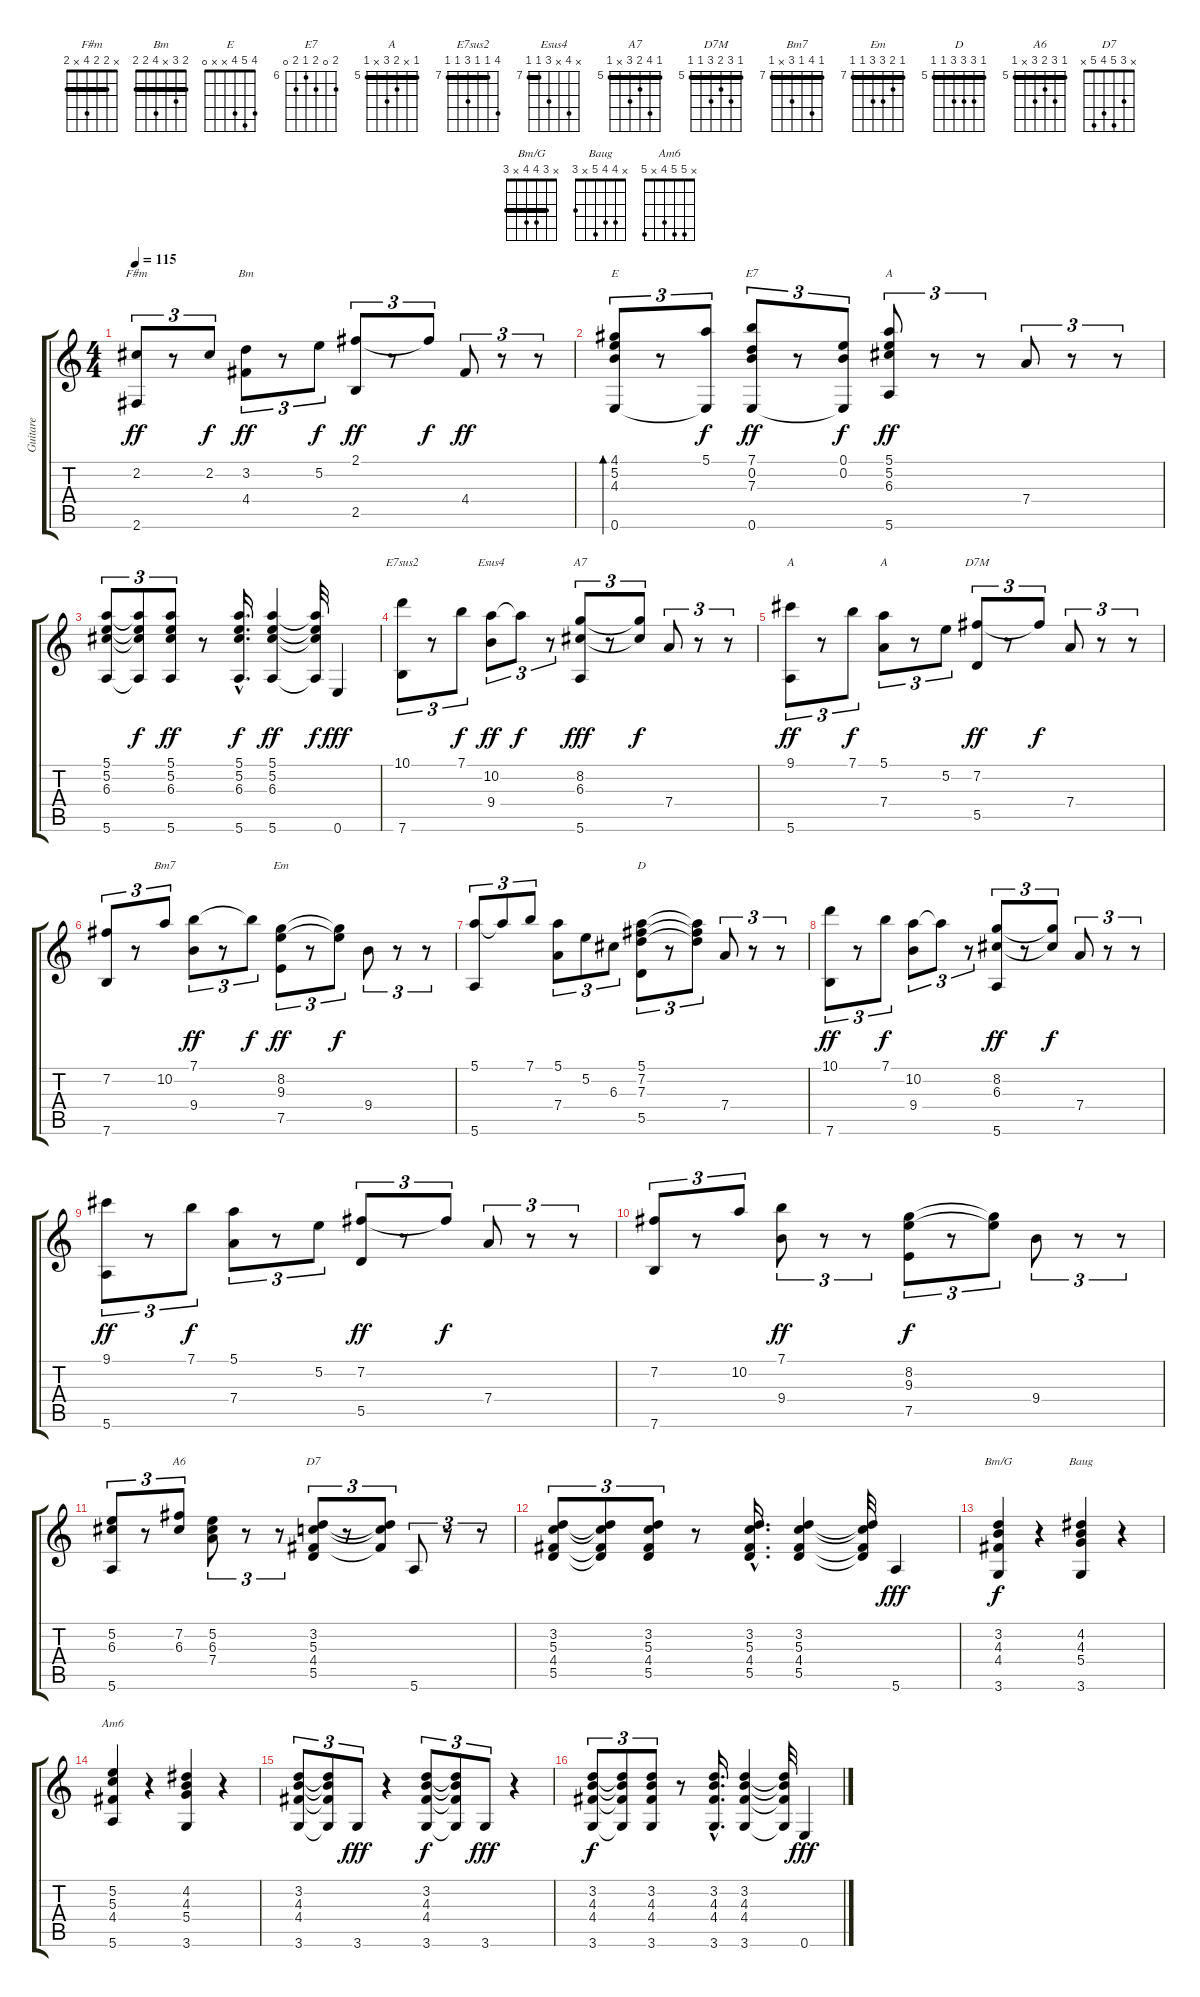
\track ("Guitare" "Guitare") {instrument electricguitarjazz}
\staff {score tabs}
\tuning (E4 B3 G3 D3 A2 E2) {hide}
\chord ("F#m" x 2 2 4 x 2) {barre 2}
\chord ("Bm" 2 3 x 4 2 2) {barre 2}
\chord ("E" 4 5 4 x x 0)
\chord ("E7" 7 0 7 6 7 0) {firstfret 6}
\chord ("A" 5 5 6 7 7 5) {firstfret 5 barre 5}
\chord ("E7sus2" 10 7 7 9 7 7) {firstfret 7 barre 7}
\chord ("Esus4" x 10 x 9 7 7) {firstfret 7 barre 7}
\chord ("A7" 5 8 6 7 x 5) {firstfret 5 barre 5}
\chord ("A" 9 x 6 7 x 5) {firstfret 5 barre 5}
\chord ("A" 5 x 6 7 x 5) {firstfret 5 barre 5}
\chord ("D7M" 5 7 6 7 5 5) {firstfret 5 barre 5}
\chord ("Bm7" 7 10 7 9 x 7) {firstfret 7 barre 7}
\chord ("Em" 7 8 9 9 7 7) {firstfret 7 barre 7}
\chord ("D" 5 7 7 7 5 5) {firstfret 5 barre 5}
\chord ("A6" 5 7 6 7 x 5) {firstfret 5 barre 5}
\chord ("D7" x 3 5 4 5 x)
\chord ("Bm/G" x 3 4 4 x 3) {barre 3}
\chord ("Baug" x 4 4 5 x 3) {barre 3}
\chord ("Am6" x 5 5 4 x 5)
\ts (4 4)
\tempo 115
\clef g2
\ks c
(2.2 2.6).8{tu (3 2) ch "F#m" dy ff} r.8{tu (3 2)} 2.2.8{tu (3 2) dy f} (3.2 4.4).8{tu (3 2) ch "Bm" dy ff} r.8{tu (3 2)} 5.2.8{tu (3 2) dy f} (2.1 2.5).8{tu (3 2) dy ff} r.8{tu (3 2)} 2.1{t}.8{tu (3 2) dy f} 4.4.8{tu (3 2) dy ff} r.8{tu (3 2)} r.8{tu (3 2)} |
(4.1 5.2 4.3 0.6).8{tu (3 2) bd 120 ch "E"} r.8{tu (3 2)} (5.1 0.6{t}).8{tu (3 2) dy f} (7.1 0.2 7.3 0.6).8{tu (3 2) ch "E7" dy ff} r.8{tu (3 2)} (0.1 0.2 0.6{t}).8{tu (3 2) dy f} (5.1 5.2 6.3 5.6).8{tu (3 2) ch "A" dy ff} r.8{tu (3 2)} r.8{tu (3 2)} 7.4.8{tu (3 2)} r.8{tu (3 2)} r.8{tu (3 2)} |
(5.1 5.2 6.3 5.6).8{tu (3 2)} (5.1{t} 5.2{t} 6.3{t} 5.6{t}).8{tu (3 2) dy f} (5.1 5.2 6.3 5.6).8{tu (3 2) dy ff} r.8 (5.1{hac} 5.2{hac} 6.3{hac} 5.6{hac}).16{d dy f} (5.1 5.2 6.3 5.6).4{dy ff} (5.1{t} 5.2{t} 6.3{t} 5.6{t}).32{dy f} 0.6.4{dy fff} |
(10.1 7.6).8{tu (3 2) ch "E7sus2"} r.8{tu (3 2)} 7.1.8{tu (3 2) dy f} (10.2 9.4).8{tu (3 2) ch "Esus4" dy ff} 10.2{t}.8{tu (3 2) dy f} r.8{tu (3 2)} (8.2 6.3 5.6).8{tu (3 2) ch "A7" dy fff} r.8{tu (3 2)} (8.2{t} 6.3{t}).8{tu (3 2) dy f} 7.4.8{tu (3 2)} r.8{tu (3 2)} r.8{tu (3 2)} |
(9.1 5.6).8{tu (3 2) ch "A" dy ff} r.8{tu (3 2)} 7.1.8{tu (3 2) dy f} (5.1 7.4).8{tu (3 2) ch "A"} r.8{tu (3 2)} 5.2.8{tu (3 2)} (7.2 5.5).8{tu (3 2) ch "D7M" dy ff} r.8{tu (3 2)} 7.2{t}.8{tu (3 2) dy f} 7.4.8{tu (3 2)} r.8{tu (3 2)} r.8{tu (3 2)} |
(7.2 7.6).8{tu (3 2)} r.8{tu (3 2)} 10.2.8{tu (3 2) ch "Bm7"} (7.1 9.4).8{tu (3 2) dy ff} r.8{tu (3 2)} 7.1{t}.8{tu (3 2) dy f} (8.2 9.3 7.5).8{tu (3 2) ch "Em" dy ff} r.8{tu (3 2)} (8.2{t} 9.3{t}).8{tu (3 2) dy f} 9.4.8{tu (3 2)} r.8{tu (3 2)} r.8{tu (3 2)} |
(5.1 5.6).8{tu (3 2)} 5.1{t}.8{tu (3 2)} 7.1.8{tu (3 2)} (5.1 7.4).8{tu (3 2)} 5.2.8{tu (3 2)} 6.3.8{tu (3 2)} (5.1 7.2 7.3 5.5).8{tu (3 2) ch "D"} r.8{tu (3 2)} (5.1{t} 7.2{t} 7.3{t}).8{tu (3 2)} 7.4.8{tu (3 2)} r.8{tu (3 2)} r.8{tu (3 2)} |
(10.1 7.6).8{tu (3 2) dy ff} r.8{tu (3 2)} 7.1.8{tu (3 2) dy f} (10.2 9.4).8{tu (3 2)} 10.2{t}.8{tu (3 2)} r.8{tu (3 2)} (8.2 6.3 5.6).8{tu (3 2) dy ff} r.8{tu (3 2)} (8.2{t} 6.3{t}).8{tu (3 2) dy f} 7.4.8{tu (3 2)} r.8{tu (3 2)} r.8{tu (3 2)} |
(9.1 5.6).8{tu (3 2) dy ff} r.8{tu (3 2)} 7.1.8{tu (3 2) dy f} (5.1 7.4).8{tu (3 2)} r.8{tu (3 2)} 5.2.8{tu (3 2)} (7.2 5.5).8{tu (3 2) dy ff} r.8{tu (3 2)} 7.2{t}.8{tu (3 2) dy f} 7.4.8{tu (3 2)} r.8{tu (3 2)} r.8{tu (3 2)} |
(7.2 7.6).8{tu (3 2)} r.8{tu (3 2)} 10.2.8{tu (3 2)} (7.1 9.4).8{tu (3 2) dy ff} r.8{tu (3 2)} r.8{tu (3 2)} (8.2 9.3 7.5).8{tu (3 2) dy f} r.8{tu (3 2)} (8.2{t} 9.3{t}).8{tu (3 2)} 9.4.8{tu (3 2)} r.8{tu (3 2)} r.8{tu (3 2)} |
(5.2 6.3 5.6).8{tu (3 2)} r.8{tu (3 2)} (7.2 6.3).8{tu (3 2) ch "A6"} (5.2 6.3 7.4).8{tu (3 2)} r.8{tu (3 2)} r.8{tu (3 2)} (3.2 5.3 4.4 5.5).8{tu (3 2) ch "D7"} r.8{tu (3 2)} (3.2{t} 5.3{t} 4.4{t}).8{tu (3 2)} 5.6.8{tu (3 2)} r.8{tu (3 2)} r.8{tu (3 2)} |
(3.2 5.3 4.4 5.5).8{tu (3 2)} (3.2{t} 5.3{t} 4.4{t} 5.5{t}).8{tu (3 2)} (3.2 5.3 4.4 5.5).8{tu (3 2)} r.8 (3.2{hac} 5.3{hac} 4.4{hac} 5.5{hac}).16{d} (3.2 5.3 4.4 5.5).4 (3.2{t} 5.3{t} 4.4{t} 5.5{t}).32 5.6.4{dy fff} |
(3.2 4.3 4.4 3.6).4{ch "Bm/G" dy f} r.4 (4.2 4.3 5.4 3.6).4{ch "Baug"} r.4 |
(5.2 5.3 4.4 5.6).4{ch "Am6"} r.4 (4.2 4.3 5.4 3.6).4 r.4 |
(3.2 4.3 4.4 3.6).8{tu (3 2)} (3.2{t} 4.3{t} 4.4{t} 3.6{t}).8{tu (3 2)} 3.6.8{tu (3 2) dy fff} r.4 (3.2 4.3 4.4 3.6).8{tu (3 2) dy f} (3.2{t} 4.3{t} 4.4{t} 3.6{t}).8{tu (3 2)} 3.6.8{tu (3 2) dy fff} r.4 |
(3.2 4.3 4.4 3.6).8{tu (3 2) dy f} (3.2{t} 4.3{t} 4.4{t} 3.6{t}).8{tu (3 2)} (3.2 4.3 4.4 3.6).8{tu (3 2)} r.8 (3.2{hac} 4.3{hac} 4.4{hac} 3.6{hac}).16{d} (3.2 4.3 4.4 3.6).4 (3.2{t} 4.3{t} 4.4{t} 3.6{t}).32 0.6.4{dy fff}
